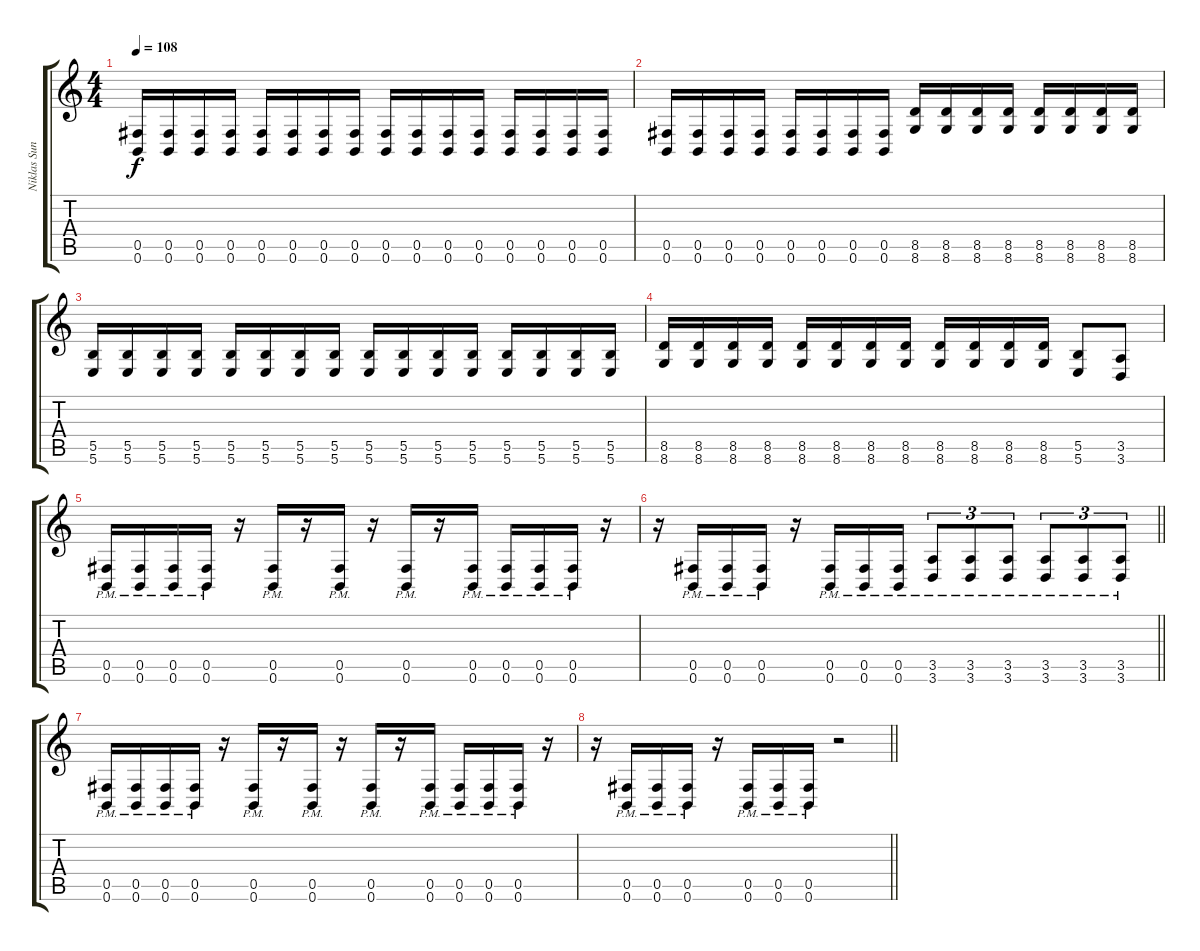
\track ("Niklas Sundin" "Niklas Sun") {instrument distortionguitar}
\staff {score tabs}
\tuning (Db4 Ab3 E3 B2 Gb2 B1) {hide}
\ts (4 4)
\tempo 108
\clef g2
\ks c
(0.5 0.6).16{dy f} (0.5 0.6).16 (0.5 0.6).16 (0.5 0.6).16 (0.5 0.6).16 (0.5 0.6).16 (0.5 0.6).16 (0.5 0.6).16 (0.5 0.6).16 (0.5 0.6).16 (0.5 0.6).16 (0.5 0.6).16 (0.5 0.6).16 (0.5 0.6).16 (0.5 0.6).16 (0.5 0.6).16 |
(0.5 0.6).16 (0.5 0.6).16 (0.5 0.6).16 (0.5 0.6).16 (0.5 0.6).16 (0.5 0.6).16 (0.5 0.6).16 (0.5 0.6).16 (8.5 8.6).16 (8.5 8.6).16 (8.5 8.6).16 (8.5 8.6).16 (8.5 8.6).16 (8.5 8.6).16 (8.5 8.6).16 (8.5 8.6).16 |
(5.5 5.6).16 (5.5 5.6).16 (5.5 5.6).16 (5.5 5.6).16 (5.5 5.6).16 (5.5 5.6).16 (5.5 5.6).16 (5.5 5.6).16 (5.5 5.6).16 (5.5 5.6).16 (5.5 5.6).16 (5.5 5.6).16 (5.5 5.6).16 (5.5 5.6).16 (5.5 5.6).16 (5.5 5.6).16 |
(8.5 8.6).16 (8.5 8.6).16 (8.5 8.6).16 (8.5 8.6).16 (8.5 8.6).16 (8.5 8.6).16 (8.5 8.6).16 (8.5 8.6).16 (8.5 8.6).16 (8.5 8.6).16 (8.5 8.6).16 (8.5 8.6).16 (5.5 5.6).8 (3.5 3.6).8 |
(0.5{pm} 0.6{pm}).16 (0.5{pm} 0.6{pm}).16 (0.5{pm} 0.6{pm}).16 (0.5{pm} 0.6{pm}).16 r.16 (0.5{pm} 0.6{pm}).16 r.16 (0.5{pm} 0.6{pm}).16 r.16 (0.5{pm} 0.6{pm}).16 r.16 (0.5{pm} 0.6{pm}).16 (0.5{pm} 0.6{pm}).16 (0.5{pm} 0.6{pm}).16 (0.5{pm} 0.6{pm}).16 r.16 |
\barLineRight lightlight
r.16 (0.5{pm} 0.6{pm}).16 (0.5{pm} 0.6{pm}).16 (0.5{pm} 0.6{pm}).16 r.16 (0.5{pm} 0.6{pm}).16 (0.5{pm} 0.6{pm}).16 (0.5{pm} 0.6{pm}).16 (3.5{pm} 3.6{pm}).8{tu (3 2)} (3.5{pm} 3.6{pm}).8{tu (3 2)} (3.5{pm} 3.6{pm}).8{tu (3 2)} (3.5{pm} 3.6{pm}).8{tu (3 2)} (3.5{pm} 3.6{pm}).8{tu (3 2)} (3.5{pm} 3.6{pm}).8{tu (3 2)} |
(0.5{pm} 0.6{pm}).16 (0.5{pm} 0.6{pm}).16 (0.5{pm} 0.6{pm}).16 (0.5{pm} 0.6{pm}).16 r.16 (0.5{pm} 0.6{pm}).16 r.16 (0.5{pm} 0.6{pm}).16 r.16 (0.5{pm} 0.6{pm}).16 r.16 (0.5{pm} 0.6{pm}).16 (0.5{pm} 0.6{pm}).16 (0.5{pm} 0.6{pm}).16 (0.5{pm} 0.6{pm}).16 r.16 |
\barLineRight lightlight
r.16 (0.5{pm} 0.6{pm}).16 (0.5{pm} 0.6{pm}).16 (0.5{pm} 0.6{pm}).16 r.16 (0.5{pm} 0.6{pm}).16 (0.5{pm} 0.6{pm}).16 (0.5{pm} 0.6{pm}).16 r.2
